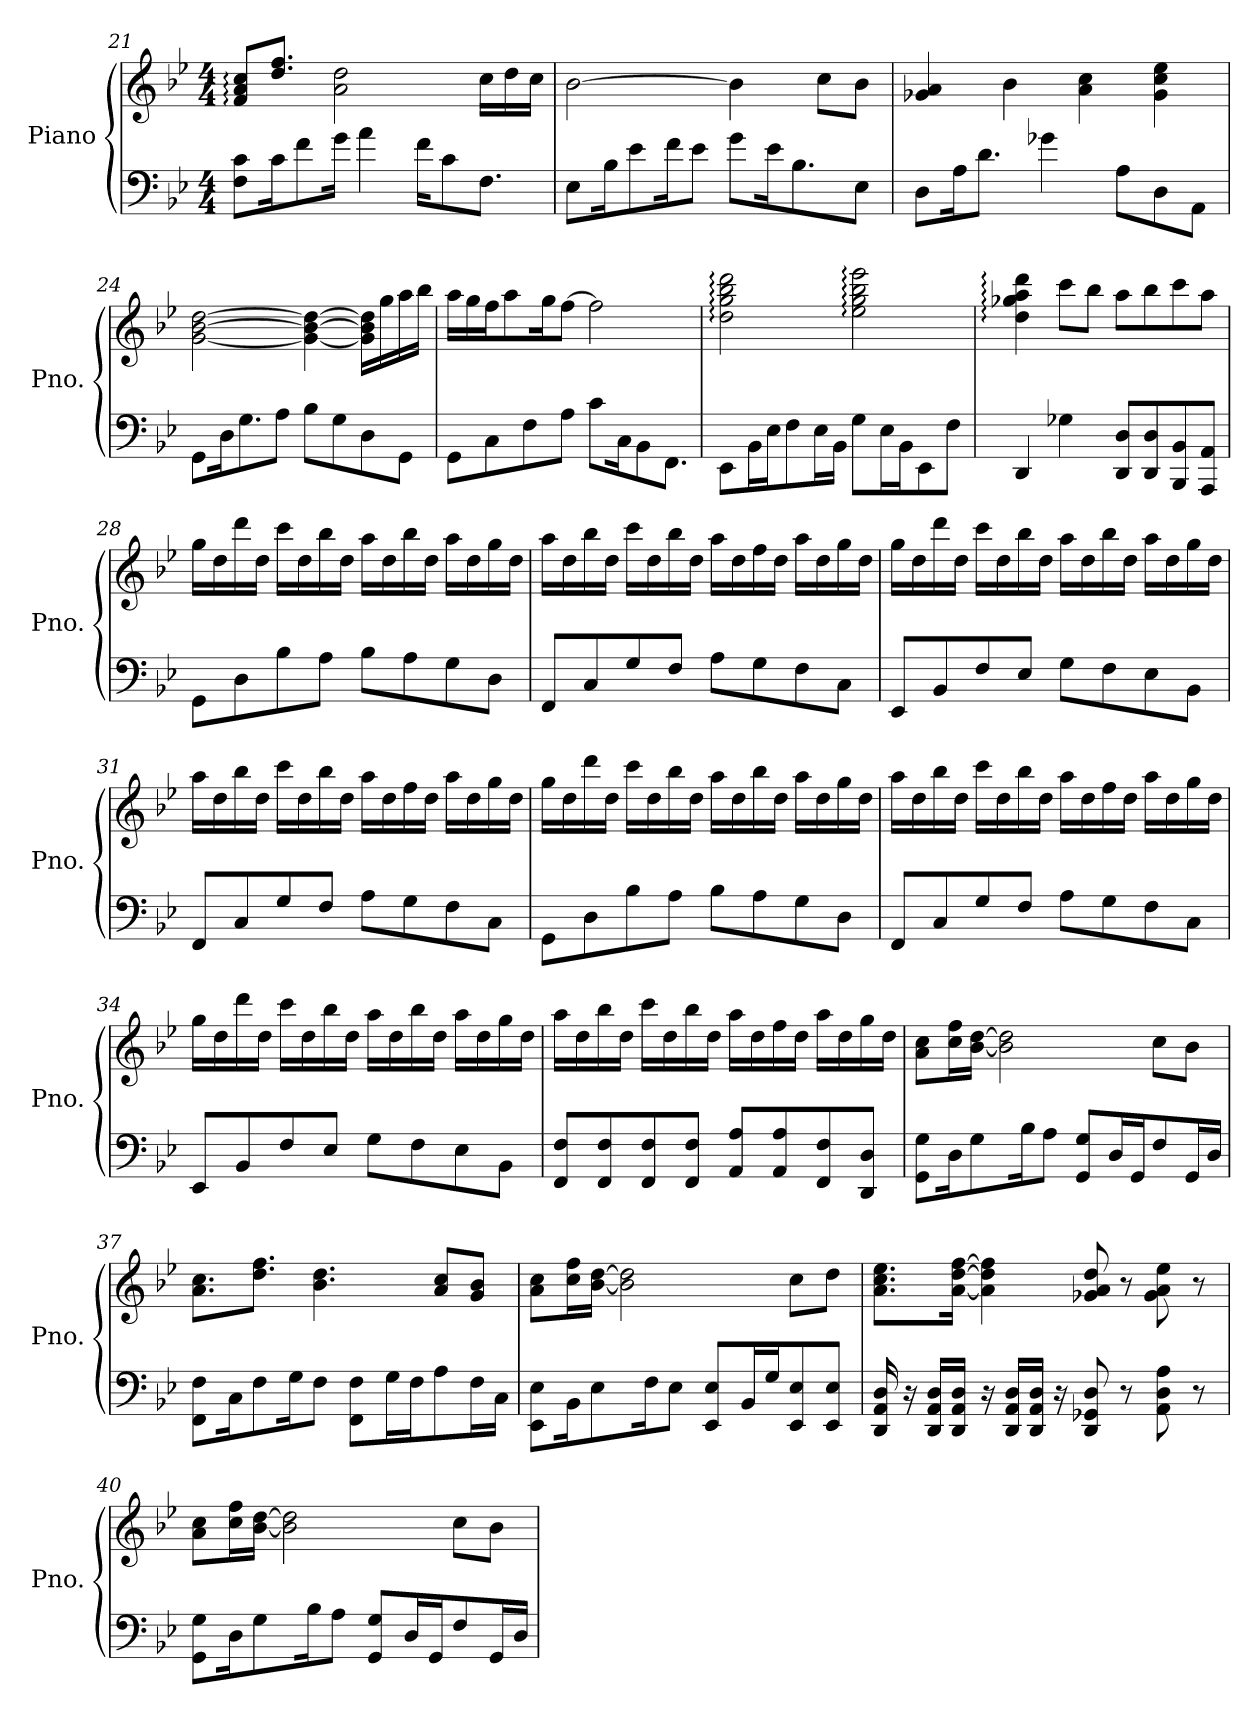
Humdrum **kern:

**kern	**kern
*part1	*part1
*staff2	*staff1
*I"Piano	*
*I'Pno.	*
*clefF4	*clefG2
*k[b-e-]	*k[b-e-]
*B-:	*B-:
*M4/4	*M4/4
=21	=21
8F\ 8c\L	8f/: 8a/: 8cc/:L
16c\K	8.dd/ 8.ff/J
8f\	.
16g\Jk	2a\ 2dd\
4a\	.
16f\KL	.
8c\	.
8.F\J	16cc\LL
.	16dd\
.	16cc\JJ
!!LO:LB:g=z
=22	=22
8E-\L	[2b-\
16B-\K	.
8e-\	.
16f\K	.
8e-\J	.
8g\L	4b-\]
16e-\K	.
8.B-\	.
.	8cc\L
8E-\J	8b-\J
=23	=23
8D\L	4g-X/ 4a/
16A\K	.
8.d\J	.
.	4b-\
4g-X\	.
.	4a\ 4cc\
8A\L	.
8D\	4g-\ 4cc\ 4ee-\
8AA\J	.
=24	=24
8GG\L	[2g\ [2b-\ [2dd\
16D\K	.
8.G\	.
8A\J	.
8B-\L	4g\_ 4b-\_ 4dd\_
8G\	.
8D\	16g\] 16b-\] 16dd\]LL
.	16gg\
8GG\J	16aa\
.	16bb-\JJ
=25	=25
8GG\L	16aa\LL
.	16gg\
8C\	16ff\J
.	8aa\
8F\	.
.	16gg\K
8A\J	[8ff\J
8c\L	2ff\]
16C\K	.
8BB-\	.
8.FF\J	.
!!LO:LB:g=z
=26	=26
8EE-\L	2dd\: 2gg\: 2bb-\: 2ddd\:
16BB-\L	.
16E-\J	.
8F\	.
16E-\L	.
16BB-\JJ	.
8G\L	2ee-\: 2gg\: 2bb-\: 2eee-\:
16E-\L	.
16BB-\J	.
8EE-\	.
8F\J	.
=27	=27
4DD/	4dd\: 4gg-X\: 4aa\: 4ddd\:
4G-X\	8ccc\L
.	8bb-\J
8DD/ 8D/L	8aa\L
8DD/ 8D/	8bb-\
8BBB-/ 8BB-/	8ccc\
8AAA/ 8AA/J	8aa\J
=28	=28
8GG\L	16gg\LL
.	16dd\
8D\	16ddd\
.	16dd\JJ
8B-\	16ccc\LL
.	16dd\
8A\J	16bb-\
.	16dd\JJ
8B-\L	16aa\LL
.	16dd\
8A\	16bb-\
.	16dd\JJ
8G\	16aa\LL
.	16dd\
8D\J	16gg\
.	16dd\JJ
!!LO:LB:g=z
=29	=29
8FF/L	16aa\LL
.	16dd\
8C/	16bb-\
.	16dd\JJ
8G/	16ccc\LL
.	16dd\
8F/J	16bb-\
.	16dd\JJ
8A\L	16aa\LL
.	16dd\
8G\	16ff\
.	16dd\JJ
8F\	16aa\LL
.	16dd\
8C\J	16gg\
.	16dd\JJ
=30	=30
8EE-/L	16gg\LL
.	16dd\
8BB-/	16ddd\
.	16dd\JJ
8F/	16ccc\LL
.	16dd\
8E-/J	16bb-\
.	16dd\JJ
8G\L	16aa\LL
.	16dd\
8F\	16bb-\
.	16dd\JJ
8E-\	16aa\LL
.	16dd\
8BB-\J	16gg\
.	16dd\JJ
!!LO:PB:g=z
=31	=31
8FF/L	16aa\LL
.	16dd\
8C/	16bb-\
.	16dd\JJ
8G/	16ccc\LL
.	16dd\
8F/J	16bb-\
.	16dd\JJ
8A\L	16aa\LL
.	16dd\
8G\	16ff\
.	16dd\JJ
8F\	16aa\LL
.	16dd\
8C\J	16gg\
.	16dd\JJ
=32	=32
8GG\L	16gg\LL
.	16dd\
8D\	16ddd\
.	16dd\JJ
8B-\	16ccc\LL
.	16dd\
8A\J	16bb-\
.	16dd\JJ
8B-\L	16aa\LL
.	16dd\
8A\	16bb-\
.	16dd\JJ
8G\	16aa\LL
.	16dd\
8D\J	16gg\
.	16dd\JJ
!!LO:LB:g=z
=33	=33
8FF/L	16aa\LL
.	16dd\
8C/	16bb-\
.	16dd\JJ
8G/	16ccc\LL
.	16dd\
8F/J	16bb-\
.	16dd\JJ
8A\L	16aa\LL
.	16dd\
8G\	16ff\
.	16dd\JJ
8F\	16aa\LL
.	16dd\
8C\J	16gg\
.	16dd\JJ
=34	=34
8EE-/L	16gg\LL
.	16dd\
8BB-/	16ddd\
.	16dd\JJ
8F/	16ccc\LL
.	16dd\
8E-/J	16bb-\
.	16dd\JJ
8G\L	16aa\LL
.	16dd\
8F\	16bb-\
.	16dd\JJ
8E-\	16aa\LL
.	16dd\
8BB-\J	16gg\
.	16dd\JJ
!!LO:LB:g=z
=35	=35
8FF/ 8F/L	16aa\LL
.	16dd\
8FF/ 8F/	16bb-\
.	16dd\JJ
8FF/ 8F/	16ccc\LL
.	16dd\
8FF/ 8F/J	16bb-\
.	16dd\JJ
8AA/ 8A/L	16aa\LL
.	16dd\
8AA/ 8A/	16ff\
.	16dd\JJ
8FF/ 8F/	16aa\LL
.	16dd\
8DD/ 8D/J	16gg\
.	16dd\JJ
=36	=36
8GG\ 8G\L	8a\ 8cc\L
16D\K	16cc\ 16ff\L
8G\	[16b-\ [16dd\JJ
.	2b-\] 2dd\]
16B-\K	.
8A\J	.
8GG/ 8G/L	.
16D/L	.
16GG/J	.
8F/	8cc\L
16GG/L	8b-\J
16D/JJ	.
=37	=37
8FF\ 8F\L	8.a\ 8.cc\L
16C\K	.
8F\	8.dd\ 8.ff\J
16G\K	.
8F\J	4.b-\ 4.dd\
8FF\ 8F\L	.
16G\L	.
16F\J	.
8A\	8a/ 8cc/L
16F\L	8g/ 8b-/J
16C\JJ	.
!!LO:LB:g=z
=38	=38
8EE-\ 8E-\L	8a\ 8cc\L
16BB-\K	16cc\ 16ff\L
8E-\	[16b-\ [16dd\JJ
.	2b-\] 2dd\]
16F\K	.
8E-\J	.
8EE-/ 8E-/L	.
16BB-/L	.
16G/J	.
8EE-/ 8E-/	8cc\L
8EE-/ 8E-/J	8dd\J
=39	=39
16DD/ 16AA/ 16D/	8.a\ 8.cc\ 8.ee-\L
16r	.
16DD/ 16AA/ 16D/LL	.
16DD/ 16AA/ 16D/JJ	[16a\ [16dd\ [16ff\Jk
16r	4a\] 4dd\] 4ff\]
16DD/ 16AA/ 16D/LL	.
16DD/ 16AA/ 16D/JJ	.
16r	.
8DD/ 8GG-X/ 8D/	8g-X/ 8a/ 8dd/
8r	8r
8AA\ 8D\ 8A\	8g-\ 8a\ 8ee-\
8r	8r
=40	=40
8GG\ 8G\L	8a\ 8cc\L
16D\K	16cc\ 16ff\L
8G\	[16b-\ [16dd\JJ
.	2b-\] 2dd\]
16B-\K	.
8A\J	.
8GG/ 8G/L	.
16D/L	.
16GG/J	.
8F/	8cc\L
16GG/L	8b-\J
16D/JJ	.
=	=
*-	*-
